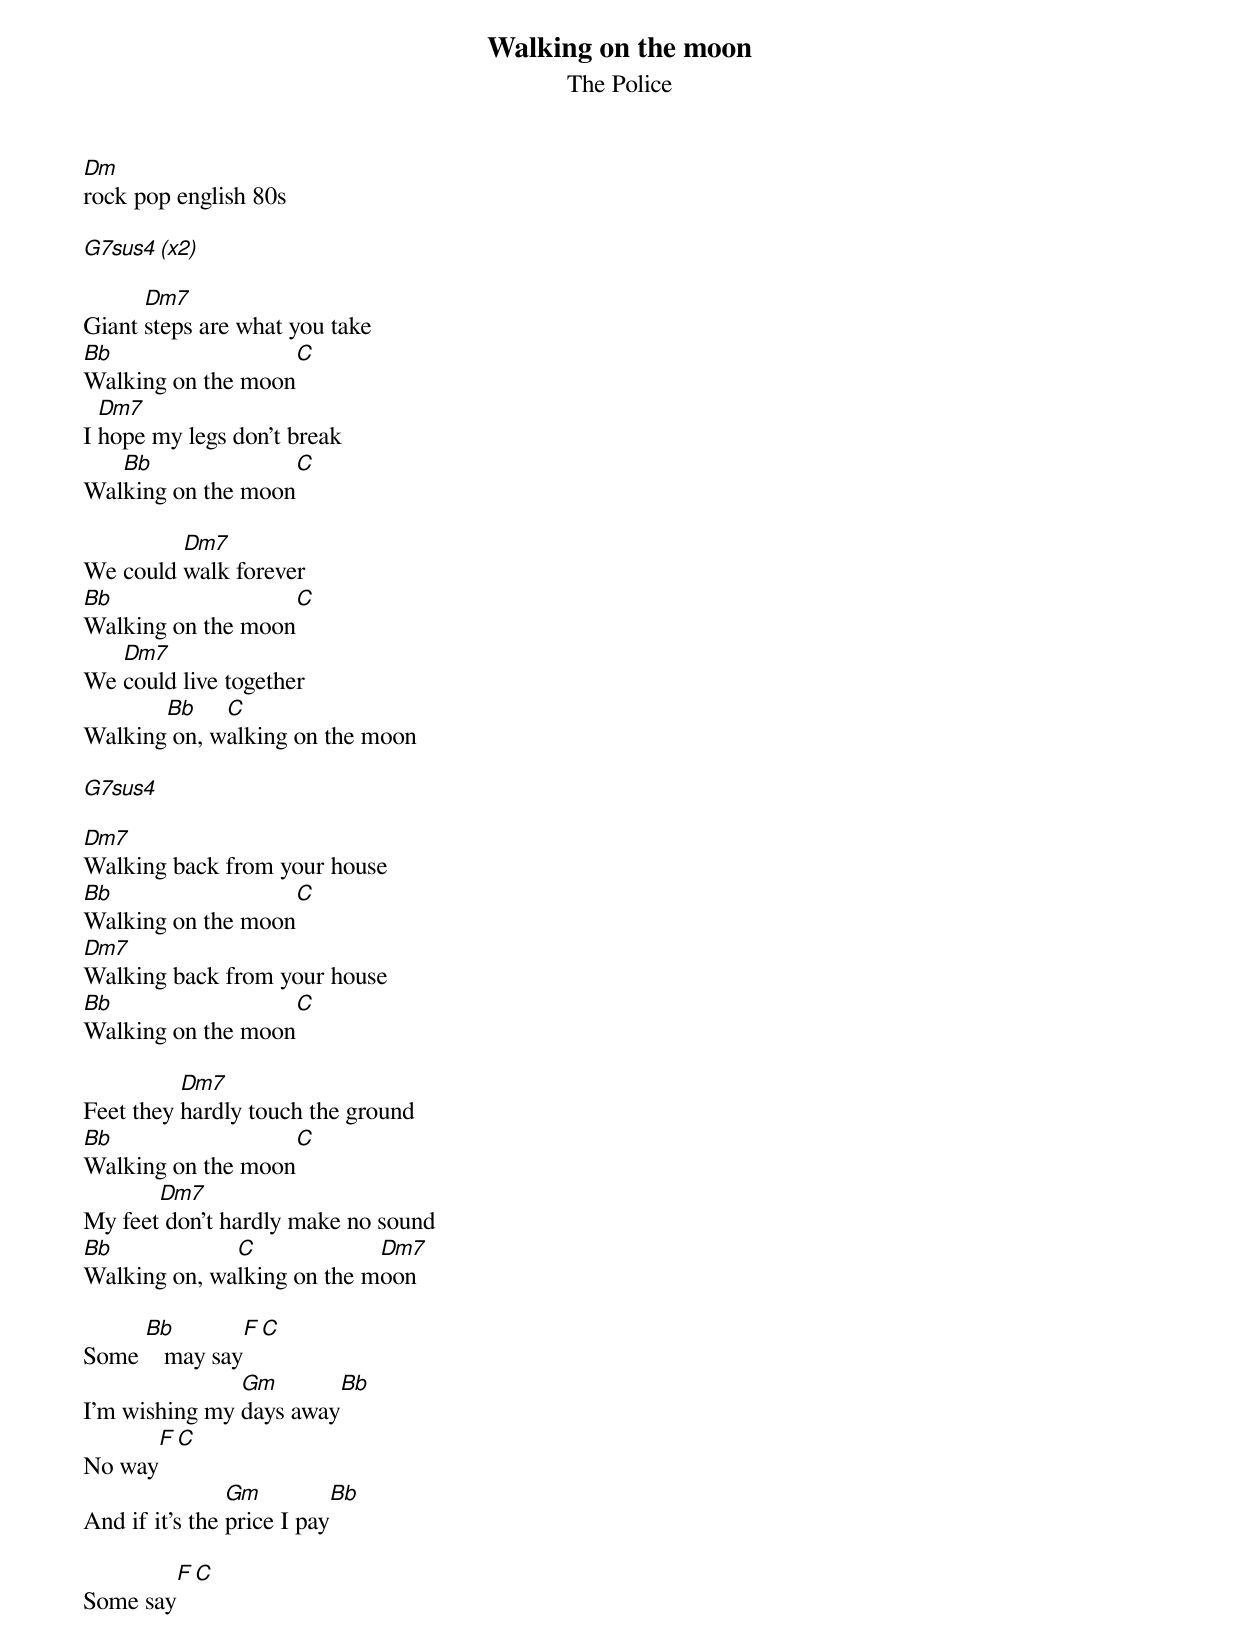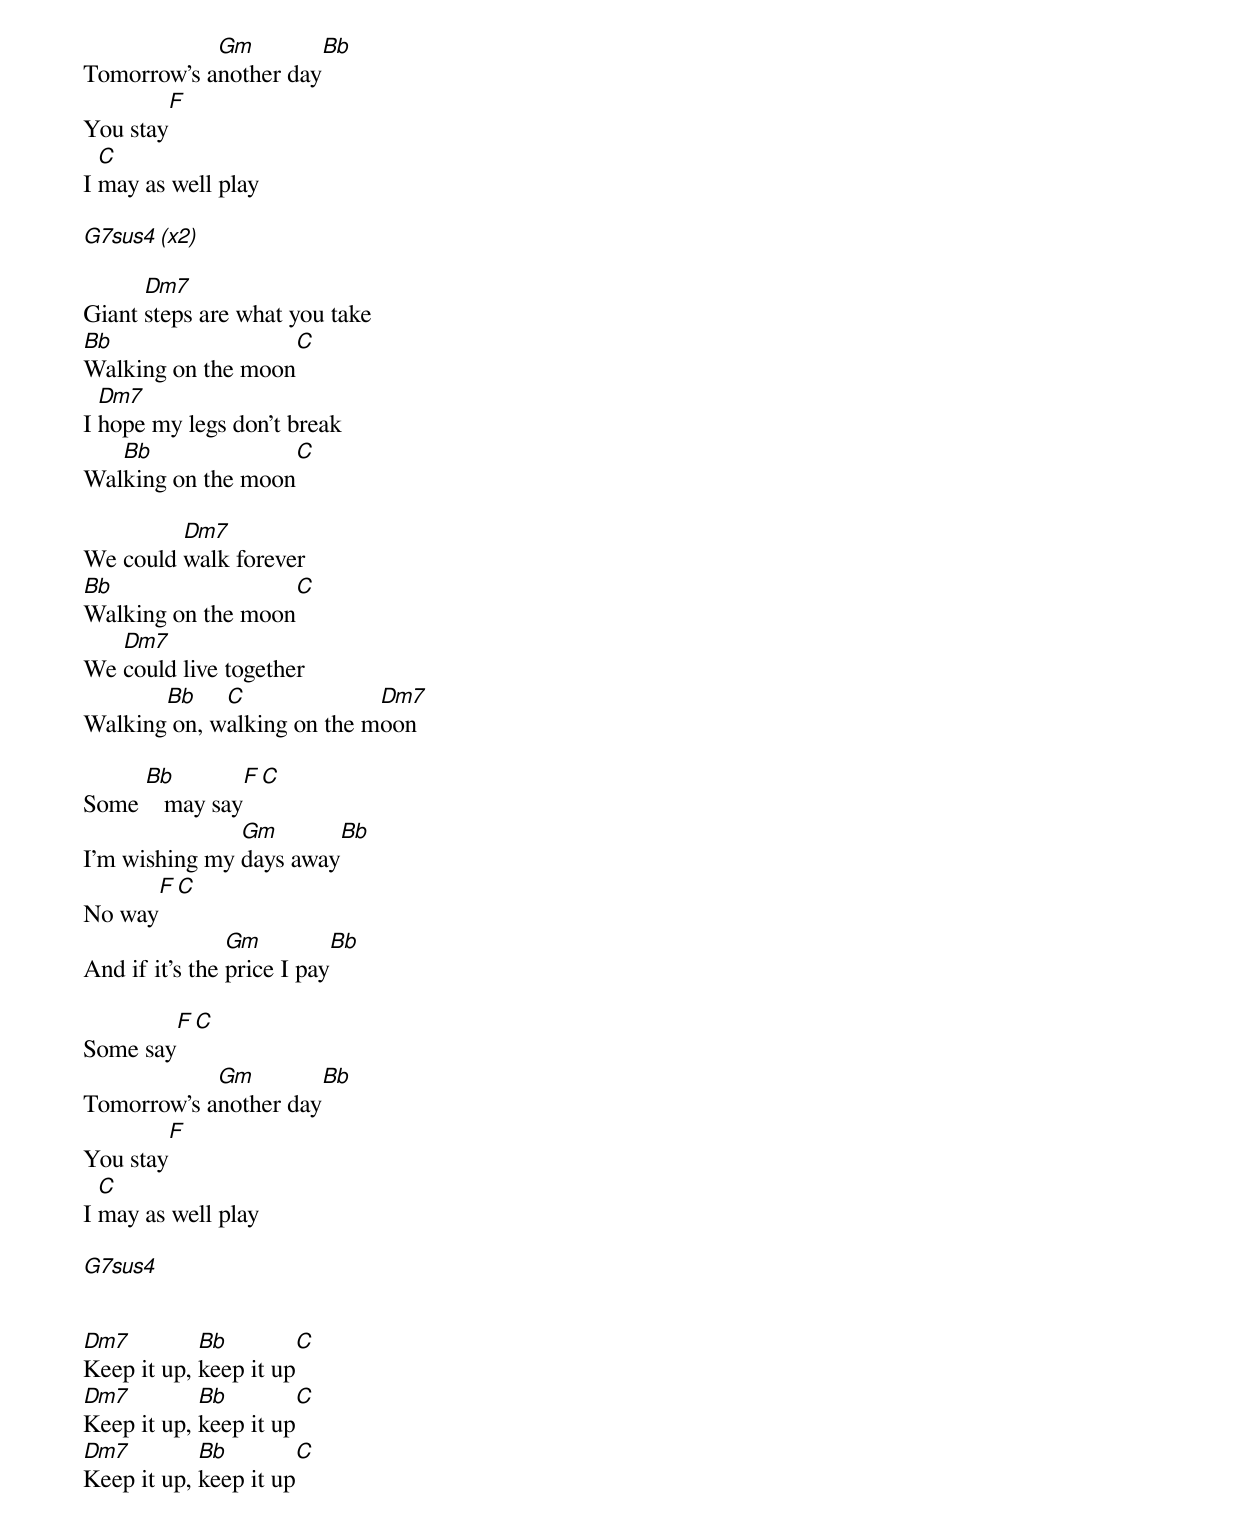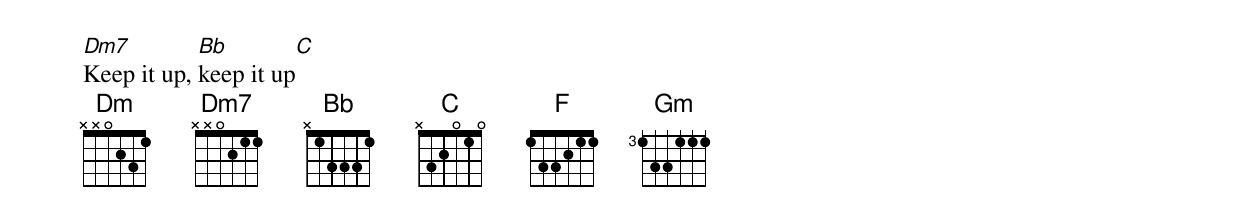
Walking on the moon
The Police
Dm
rock pop english 80s

G7sus4 (x2)

      Dm7
Giant steps are what you take
Bb                 C
Walking on the moon
  Dm7
I hope my legs don't break
   Bb              C
Walking on the moon

         Dm7
We could walk forever
Bb                 C
Walking on the moon
   Dm7
We could live together
       Bb    C
Walking on, walking on the moon

G7sus4

Dm7
Walking back from your house
Bb                 C
Walking on the moon
Dm7
Walking back from your house
Bb                 C
Walking on the moon

          Dm7
Feet they hardly touch the ground
Bb                 C
Walking on the moon
       Dm7
My feet don't hardly make no sound
Bb            C             Dm7
Walking on, walking on the moon

     Bb         F    C
Some    may say
               Gm        Bb
I'm wishing my days away
       F    C
No way
                Gm           Bb
And if it's the price I pay

         F    C
Some say
            Gm         Bb
Tomorrow's another day
         F
You stay
  C
I may as well play

G7sus4 (x2)

      Dm7
Giant steps are what you take
Bb                 C
Walking on the moon
  Dm7
I hope my legs don't break
   Bb              C
Walking on the moon

         Dm7
We could walk forever
Bb                 C
Walking on the moon
   Dm7
We could live together
       Bb    C              Dm7
Walking on, walking on the moon

     Bb         F    C
Some    may say
               Gm        Bb
I'm wishing my days away
       F    C
No way
                Gm           Bb
And if it's the price I pay

         F    C
Some say
            Gm         Bb
Tomorrow's another day
         F
You stay
  C
I may as well play

G7sus4


Dm7         Bb         C
Keep it up, keep it up
Dm7         Bb         C
Keep it up, keep it up
Dm7         Bb         C
Keep it up, keep it up
Dm7         Bb         C
Keep it up, keep it up
